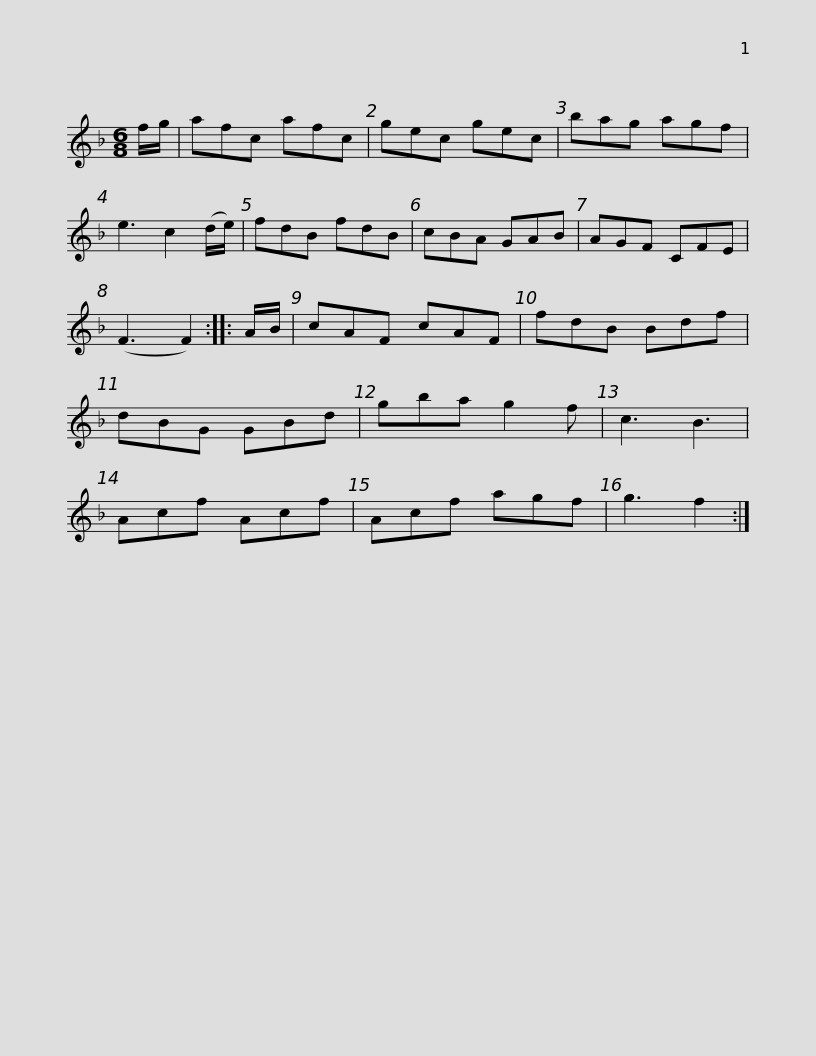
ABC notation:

X:1
L:1/8
M:6/8
I:linebreak $
K:F
V:1 treble
V:1
 f/g/ | afc afc | gec gec | bag agf | e3 c2 (d/e/) | %5
 fdB fdB | cBA GAB | AGF CFE |$ (F3 F2) :: A/B/ | %10
 cAF cAF | fdB Bdf | dBG GBd | gba g2 f | c3 B3 | %15
 Acf Acf | Acf agf |$ g3 f2 :| %18
